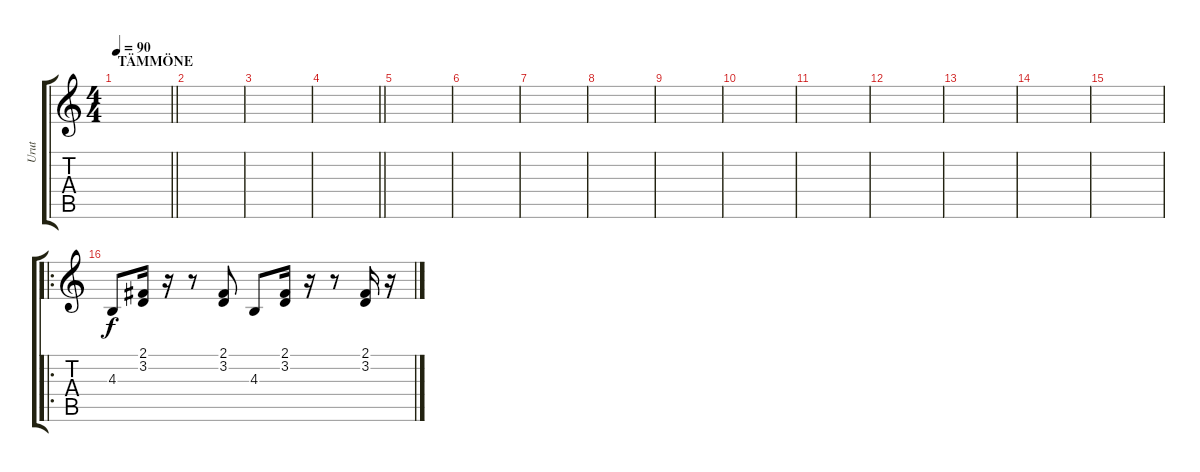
\track ("Urut" "Urut") {mute instrument drawbarorgan}
\staff {score tabs}
\tuning (E4 B3 G3 D3 A2 E2) {hide}
\ts (4 4)
\section ("" "TÄMMÖNE")
\tempo 90
\clef g2
\barLineRight lightlight
\ks c
|
|
|
\barLineRight lightlight
|
|
|
|
|
|
|
|
|
|
|
|
\ro
4.3.8 (2.1 3.2).16 r.16 r.8 (2.1 3.2).8 4.3.8 (2.1 3.2).16 r.16 r.8 (2.1 3.2).16 r.16
